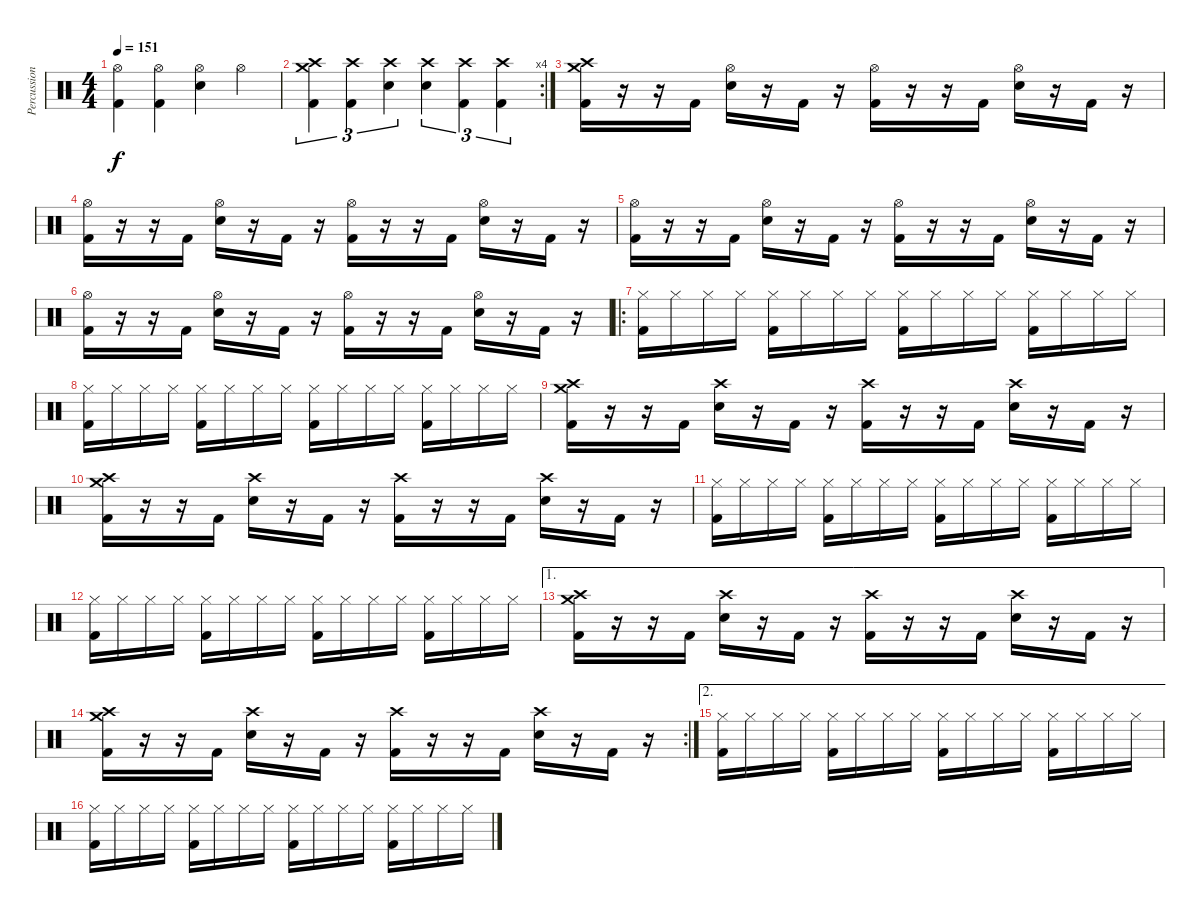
\track ("Percussioni" "Percussion") {instrument percussion}
\staff {score}
\articulation defaults
\ts (4 4)
\tempo 151
\clef neutral
\ks c
("Hi-Hat (open)" "Kick (hit) 2").4{dy f} ("Hi-Hat (open)" "Kick (hit) 2").4 ("Hi-Hat (open)" "Electric Snare (hit)").4 "Hi-Hat (open)".4 |
\rc 4
("Crash medium (hit)" "Crash high (hit)" "Kick (hit) 2").4{tu (3 2)} ("Crash high (hit)" "Kick (hit) 2").4{tu (3 2)} ("Crash high (hit)" "Electric Snare (hit)").4{tu (3 2)} ("Crash high (hit)" "Electric Snare (hit)").4{tu (3 2)} ("Crash high (hit)" "Kick (hit) 2").4{tu (3 2)} ("Crash high (hit)" "Kick (hit) 2").4{tu (3 2)} |
("Crash medium (hit)" "Crash high (hit)" "Kick (hit) 2").16 r.16 r.16 "Kick (hit) 2".16 ("Hi-Hat (open)" "Electric Snare (hit)").16 r.16 "Kick (hit) 2".16 r.16 ("Hi-Hat (open)" "Kick (hit) 2").16 r.16 r.16 "Kick (hit) 2".16 ("Hi-Hat (open)" "Electric Snare (hit)").16 r.16 "Kick (hit) 2".16 r.16 |
("Hi-Hat (open)" "Kick (hit) 2").16 r.16 r.16 "Kick (hit) 2".16 ("Hi-Hat (open)" "Electric Snare (hit)").16 r.16 "Kick (hit) 2".16 r.16 ("Hi-Hat (open)" "Kick (hit) 2").16 r.16 r.16 "Kick (hit) 2".16 ("Hi-Hat (open)" "Electric Snare (hit)").16 r.16 "Kick (hit) 2".16 r.16 |
("Hi-Hat (open)" "Kick (hit) 2").16 r.16 r.16 "Kick (hit) 2".16 ("Hi-Hat (open)" "Electric Snare (hit)").16 r.16 "Kick (hit) 2".16 r.16 ("Hi-Hat (open)" "Kick (hit) 2").16 r.16 r.16 "Kick (hit) 2".16 ("Hi-Hat (open)" "Electric Snare (hit)").16 r.16 "Kick (hit) 2".16 r.16 |
("Hi-Hat (open)" "Kick (hit) 2").16 r.16 r.16 "Kick (hit) 2".16 ("Hi-Hat (open)" "Electric Snare (hit)").16 r.16 "Kick (hit) 2".16 r.16 ("Hi-Hat (open)" "Kick (hit) 2").16 r.16 r.16 "Kick (hit) 2".16 ("Hi-Hat (open)" "Electric Snare (hit)").16 r.16 "Kick (hit) 2".16 r.16 |
\ro
("Hi-Hat (closed)" "Kick (hit) 2").16 "Hi-Hat (closed)".16 "Hi-Hat (closed)".16 "Hi-Hat (closed)".16 ("Hi-Hat (closed)" "Kick (hit) 2").16 "Hi-Hat (closed)".16 "Hi-Hat (closed)".16 "Hi-Hat (closed)".16 ("Hi-Hat (closed)" "Kick (hit) 2").16 "Hi-Hat (closed)".16 "Hi-Hat (closed)".16 "Hi-Hat (closed)".16 ("Hi-Hat (closed)" "Kick (hit) 2").16 "Hi-Hat (closed)".16 "Hi-Hat (closed)".16 "Hi-Hat (closed)".16 |
("Hi-Hat (closed)" "Kick (hit) 2").16 "Hi-Hat (closed)".16 "Hi-Hat (closed)".16 "Hi-Hat (closed)".16 ("Hi-Hat (closed)" "Kick (hit) 2").16 "Hi-Hat (closed)".16 "Hi-Hat (closed)".16 "Hi-Hat (closed)".16 ("Hi-Hat (closed)" "Kick (hit) 2").16 "Hi-Hat (closed)".16 "Hi-Hat (closed)".16 "Hi-Hat (closed)".16 ("Hi-Hat (closed)" "Kick (hit) 2").16 "Hi-Hat (closed)".16 "Hi-Hat (closed)".16 "Hi-Hat (closed)".16 |
("Crash medium (hit)" "Crash high (hit)" "Kick (hit) 2").16 r.16 r.16 "Kick (hit) 2".16 ("Crash high (hit)" "Electric Snare (hit)").16 r.16 "Kick (hit) 2".16 r.16 ("Crash high (hit)" "Kick (hit) 2").16 r.16 r.16 "Kick (hit) 2".16 ("Crash high (hit)" "Electric Snare (hit)").16 r.16 "Kick (hit) 2".16 r.16 |
("Crash medium (hit)" "Crash high (hit)" "Kick (hit) 2").16 r.16 r.16 "Kick (hit) 2".16 ("Crash high (hit)" "Electric Snare (hit)").16 r.16 "Kick (hit) 2".16 r.16 ("Crash high (hit)" "Kick (hit) 2").16 r.16 r.16 "Kick (hit) 2".16 ("Crash high (hit)" "Electric Snare (hit)").16 r.16 "Kick (hit) 2".16 r.16 |
("Hi-Hat (closed)" "Kick (hit) 2").16 "Hi-Hat (closed)".16 "Hi-Hat (closed)".16 "Hi-Hat (closed)".16 ("Hi-Hat (closed)" "Kick (hit) 2").16 "Hi-Hat (closed)".16 "Hi-Hat (closed)".16 "Hi-Hat (closed)".16 ("Hi-Hat (closed)" "Kick (hit) 2").16 "Hi-Hat (closed)".16 "Hi-Hat (closed)".16 "Hi-Hat (closed)".16 ("Hi-Hat (closed)" "Kick (hit) 2").16 "Hi-Hat (closed)".16 "Hi-Hat (closed)".16 "Hi-Hat (closed)".16 |
("Hi-Hat (closed)" "Kick (hit) 2").16 "Hi-Hat (closed)".16 "Hi-Hat (closed)".16 "Hi-Hat (closed)".16 ("Hi-Hat (closed)" "Kick (hit) 2").16 "Hi-Hat (closed)".16 "Hi-Hat (closed)".16 "Hi-Hat (closed)".16 ("Hi-Hat (closed)" "Kick (hit) 2").16 "Hi-Hat (closed)".16 "Hi-Hat (closed)".16 "Hi-Hat (closed)".16 ("Hi-Hat (closed)" "Kick (hit) 2").16 "Hi-Hat (closed)".16 "Hi-Hat (closed)".16 "Hi-Hat (closed)".16 |
\ae 1
("Crash medium (hit)" "Crash high (hit)" "Kick (hit) 2").16 r.16 r.16 "Kick (hit) 2".16 ("Crash high (hit)" "Electric Snare (hit)").16 r.16 "Kick (hit) 2".16 r.16 ("Crash high (hit)" "Kick (hit) 2").16 r.16 r.16 "Kick (hit) 2".16 ("Crash high (hit)" "Electric Snare (hit)").16 r.16 "Kick (hit) 2".16 r.16 |
\rc 2
("Crash medium (hit)" "Crash high (hit)" "Kick (hit) 2").16 r.16 r.16 "Kick (hit) 2".16 ("Crash high (hit)" "Electric Snare (hit)").16 r.16 "Kick (hit) 2".16 r.16 ("Crash high (hit)" "Kick (hit) 2").16 r.16 r.16 "Kick (hit) 2".16 ("Crash high (hit)" "Electric Snare (hit)").16 r.16 "Kick (hit) 2".16 r.16 |
\ae 2
("Hi-Hat (closed)" "Kick (hit) 2").16 "Hi-Hat (closed)".16 "Hi-Hat (closed)".16 "Hi-Hat (closed)".16 ("Hi-Hat (closed)" "Kick (hit) 2").16 "Hi-Hat (closed)".16 "Hi-Hat (closed)".16 "Hi-Hat (closed)".16 ("Hi-Hat (closed)" "Kick (hit) 2").16 "Hi-Hat (closed)".16 "Hi-Hat (closed)".16 "Hi-Hat (closed)".16 ("Hi-Hat (closed)" "Kick (hit) 2").16 "Hi-Hat (closed)".16 "Hi-Hat (closed)".16 "Hi-Hat (closed)".16 |
("Hi-Hat (closed)" "Kick (hit) 2").16 "Hi-Hat (closed)".16 "Hi-Hat (closed)".16 "Hi-Hat (closed)".16 ("Hi-Hat (closed)" "Kick (hit) 2").16 "Hi-Hat (closed)".16 "Hi-Hat (closed)".16 "Hi-Hat (closed)".16 ("Hi-Hat (closed)" "Kick (hit) 2").16 "Hi-Hat (closed)".16 "Hi-Hat (closed)".16 "Hi-Hat (closed)".16 ("Hi-Hat (closed)" "Kick (hit) 2").16 "Hi-Hat (closed)".16 "Hi-Hat (closed)".16 "Hi-Hat (closed)".16
